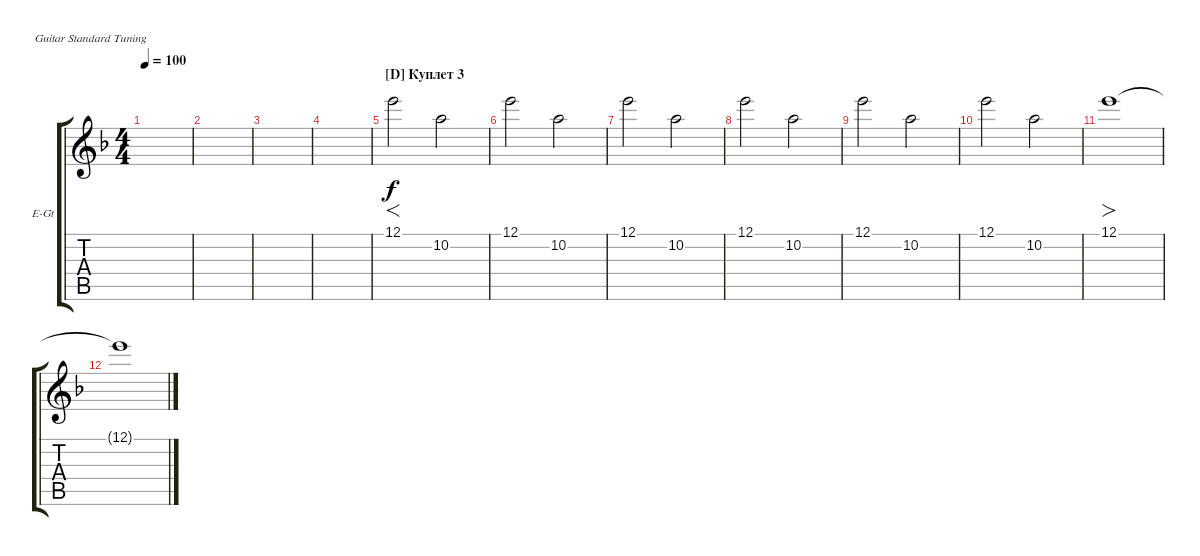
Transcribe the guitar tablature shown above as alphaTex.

\defaultSystemsLayout 4
\bracketExtendMode groupsimilarinstruments
\firstSystemTrackNameOrientation horizontal
\otherSystemsTrackNameOrientation horizontal
\track ("Electric Guitar" "E-Gt") {instrument overdrivenguitar}
\staff {score tabs}
\tuning (E4 B3 G3 D3 A2 E2)
\ts (4 4)
\tempo 100
\clef g2
\scale
0.25
\ks dminor
|
\scale
0.25 |
\scale
0.25 |
\scale
0.25 |
\section ("D" "Куплет 3")
\scale
0.25 12.1.2{f} 10.2.2 |
\scale
0.25 12.1.2 10.2.2 |
\scale
0.25 12.1.2 10.2.2 |
\scale
0.25 12.1.2 10.2.2 |
\scale
0.25 12.1.2 10.2.2 |
\scale
0.25 12.1.2 10.2.2 |
\scale
0.25 12.1.1{fo} |
\scale
0.25 12.1{t}.1 |
\scale
0.25 |
\scale
0.25 |
\scale
0.25 |
\scale
0.25
